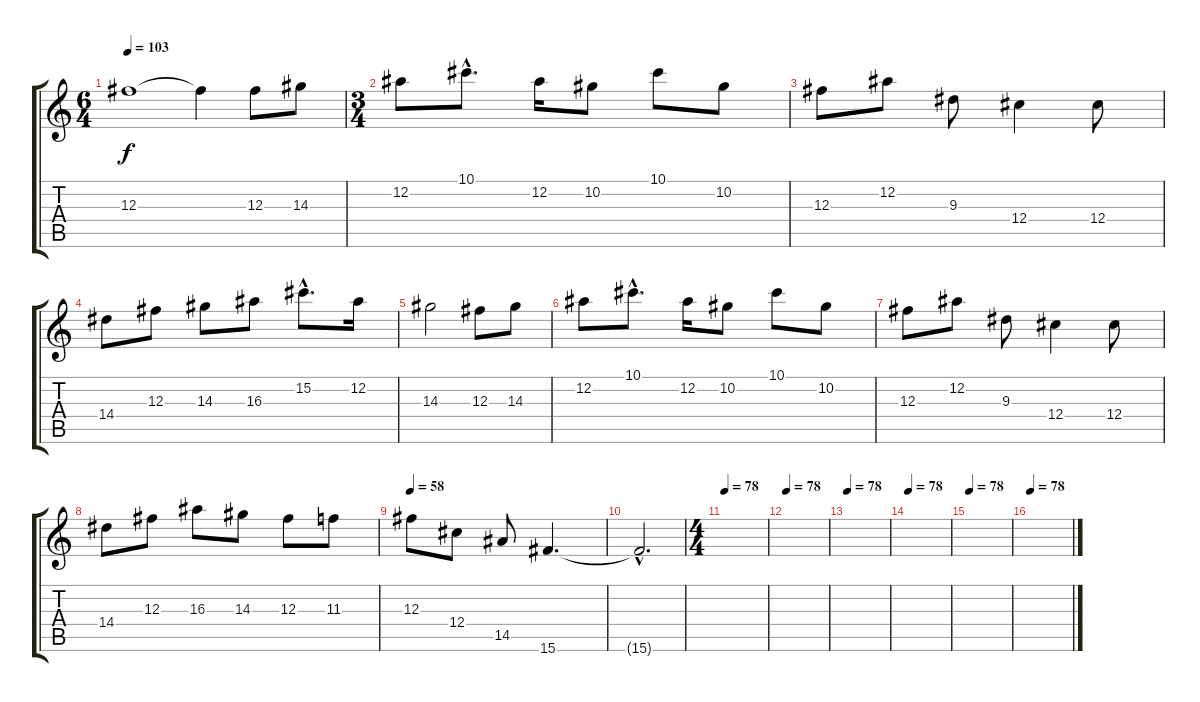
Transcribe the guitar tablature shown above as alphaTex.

\track "" {instrument distortionguitar}
\staff {score tabs}
\tuning (Eb4 Bb3 Gb3 Db3 Ab2 Eb2) {hide}
\ts (6 4)
\tempo 103
\clef g2
\ks c
12.3.1{dy f instrument distortionguitar} 12.3{t}.4 12.3.8 14.3.8 |
\ts (3 4)
12.2.8 10.1{hac}.8{d} 12.2.16 10.2.8 10.1.8 10.2.8 |
12.3.8 12.2.8 9.3.8 12.4.4 12.4.8 |
14.4.8 12.3.8 14.3.8 16.3.8 15.2{hac}.8{d} 12.2.16 |
14.3.2 12.3.8 14.3.8 |
12.2.8 10.1{hac}.8{d} 12.2.16 10.2.8 10.1.8 10.2.8 |
12.3.8 12.2.8 9.3.8 12.4.4 12.4.8 |
14.4.8 12.3.8 16.3.8 14.3.8 12.3.8 11.3.8 |
\tempo 58
12.3.8 12.4.8 14.5.8 15.6.4{d} |
15.6{hac t}.2{d} |
\ts (4 4)
\tempo 78
|
\tempo 78
|
\tempo 78
|
\tempo 78
|
\tempo 78
|
\tempo 78
